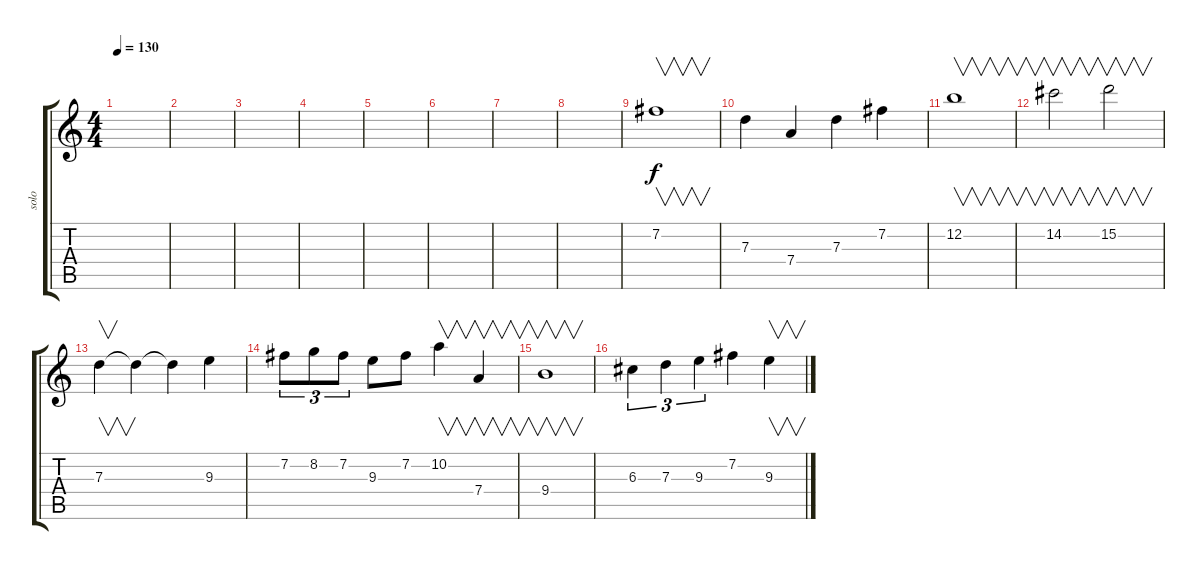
\track ("solo" "solo") {instrument overdrivenguitar}
\staff {score tabs}
\tuning (E4 B3 G3 D3 A2 E2) {hide}
\ts (4 4)
\tempo 130
\clef g2
\ks c
|
|
|
|
|
|
|
|
7.2.1{v} |
7.3.4 7.4.4 7.3.4 7.2.4 |
12.2.1{v} |
14.2.2{v} 15.2.2{v} |
7.3.4{v} 7.3{t}.4 7.3{t}.4 9.3.4 |
7.2.8{tu (3 2)} 8.2.8{tu (3 2)} 7.2.8{tu (3 2)} 9.3.8 7.2.8 10.2.4{v} 7.4.4{v} |
9.4.1{v} |
6.3.4{tu (3 2)} 7.3.4{tu (3 2)} 9.3.4{tu (3 2)} 7.2.4 9.3.4{v}
